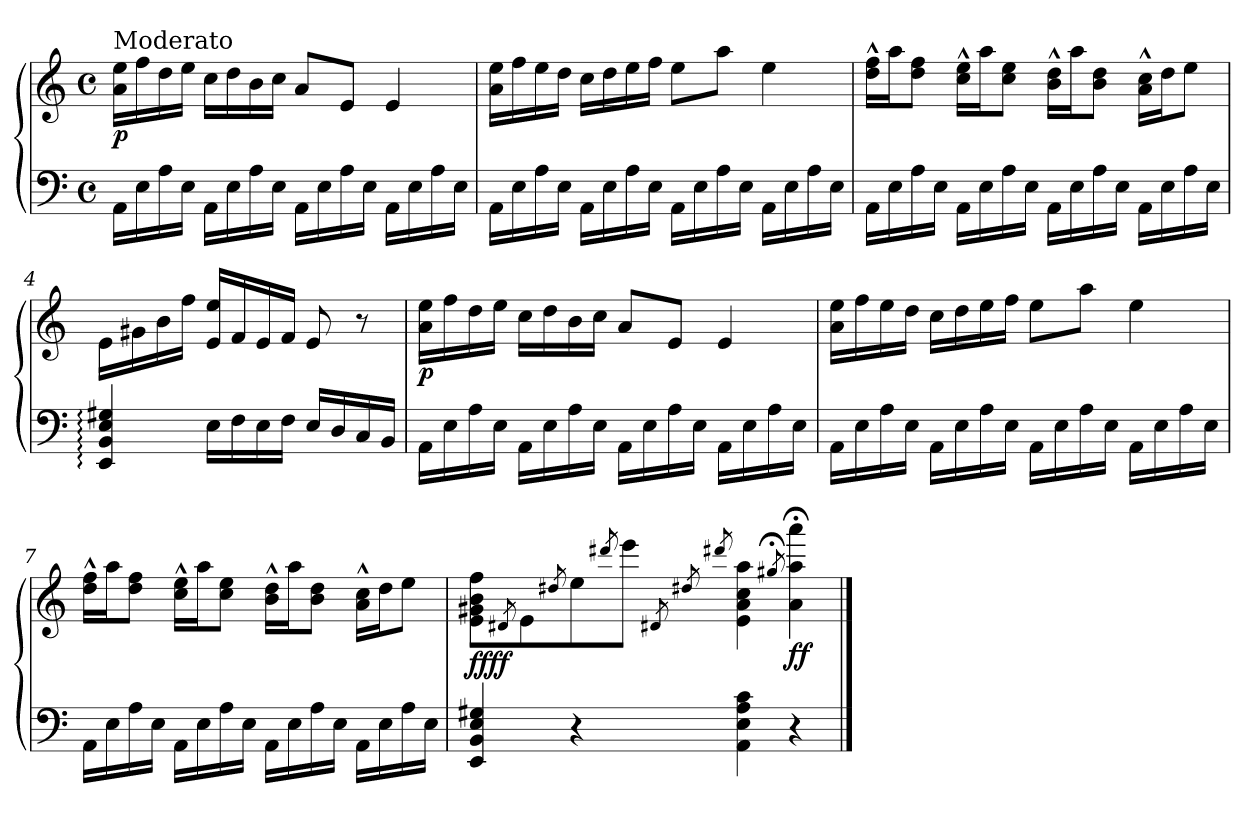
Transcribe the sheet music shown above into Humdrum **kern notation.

**kern	**kern	**dynam
*part1	*part1	*part1
*staff2	*staff1	*staff1/2
*clefF4	*clefG2	*
*k[]	*k[]	*
*M4/4	*M4/4	*
*met(c)	*met(c)	*
=1	=1	=1
!	!LO:TX:a:t=Moderato	!
!	!	!LO:DY:b
16AA\LL	16a\ 16ee\LL	p
16E\	16ff\	.
16A\	16dd\	.
16E\JJ	16ee\JJ	.
16AA\LL	16cc\LL	.
16E\	16dd\	.
16A\	16b\	.
16E\JJ	16cc\JJ	.
16AA\LL	8a/L	.
16E\	.	.
16A\	8e/J	.
16E\JJ	.	.
16AA\LL	4e/	.
16E\	.	.
16A\	.	.
16E\JJ	.	.
=2	=2	=2
16AA\LL	16a\ 16ee\LL	.
16E\	16ff\	.
16A\	16ee\	.
16E\JJ	16dd\JJ	.
16AA\LL	16cc\LL	.
16E\	16dd\	.
16A\	16ee\	.
16E\JJ	16ff\JJ	.
16AA\LL	8ee\L	.
16E\	.	.
16A\	8aa\J	.
16E\JJ	.	.
16AA\LL	4ee\	.
16E\	.	.
16A\	.	.
16E\JJ	.	.
=3	=3	=3
16AA\LL	16dd^^\ 16ff^^\LL	.
16E\	16aa\J	.
16A\	8dd\ 8ff\J	.
16E\JJ	.	.
16AA\LL	16cc^^\ 16ee^^\LL	.
16E\	16aa\J	.
16A\	8cc\ 8ee\J	.
16E\JJ	.	.
16AA\LL	16b^^\ 16dd^^\LL	.
16E\	16aa\J	.
16A\	8b\ 8dd\J	.
16E\JJ	.	.
16AA\LL	16a^^\ 16cc^^\LL	.
16E\	16dd\J	.
16A\	8ee\J	.
16E\JJ	.	.
!!LO:LB:g=z
=4	=4	=4
4EE:/ 4BB:/ 4E:/ 4G#X:/	16e\LL	.
.	16g#X\	.
.	16b\	.
.	16ff\JJ	.
16E\LL	16e/ 16ee/LL	.
16F\	16f/	.
16E\	16e/	.
16F\JJ	16f/JJ	.
16E/LL	8e/	.
16D/	.	.
16C/	8r	.
16BB/JJ	.	.
=5	=5	=5
!	!	!LO:DY:b
16AA\LL	16a\ 16ee\LL	p
16E\	16ff\	.
16A\	16dd\	.
16E\JJ	16ee\JJ	.
16AA\LL	16cc\LL	.
16E\	16dd\	.
16A\	16b\	.
16E\JJ	16cc\JJ	.
16AA\LL	8a/L	.
16E\	.	.
16A\	8e/J	.
16E\JJ	.	.
16AA\LL	4e/	.
16E\	.	.
16A\	.	.
16E\JJ	.	.
=6	=6	=6
16AA\LL	16a\ 16ee\LL	.
16E\	16ff\	.
16A\	16ee\	.
16E\JJ	16dd\JJ	.
16AA\LL	16cc\LL	.
16E\	16dd\	.
16A\	16ee\	.
16E\JJ	16ff\JJ	.
16AA\LL	8ee\L	.
16E\	.	.
16A\	8aa\J	.
16E\JJ	.	.
16AA\LL	4ee\	.
16E\	.	.
16A\	.	.
16E\JJ	.	.
!!LO:LB:g=z
=7	=7	=7
16AA\LL	16dd^^\ 16ff^^\LL	.
16E\	16aa\J	.
16A\	8dd\ 8ff\J	.
16E\JJ	.	.
16AA\LL	16cc^^\ 16ee^^\LL	.
16E\	16aa\J	.
16A\	8cc\ 8ee\J	.
16E\JJ	.	.
16AA\LL	16b^^\ 16dd^^\LL	.
16E\	16aa\J	.
16A\	8b\ 8dd\J	.
16E\JJ	.	.
16AA\LL	16a^^\ 16cc^^\LL	.
16E\	16dd\J	.
16A\	8ee\J	.
16E\JJ	.	.
=8	=8	=8
!	!	!LO:DY:b
!	!	!LO:DY:n=1:b
!	!	!LO:DY:n=2:b
!	!	!LO:DY:n=3:b
4EE/ 4BB/ 4E/ 4G#X/	8e\ 8g#X\ 8b\ 8ff\L	f f f f
.	8qd#X/	.
.	8e\	.
.	8qdd#X/	.
4r	8ee\	.
.	8qddd#X/	.
.	8eee\J	.
.	8qd#X/	.
.	8qdd#X/	.
.	8qddd#X/	.
4AA\ 4E\ 4A\ 4c\	4e\ 4a\ 4cc\ 4aa\	.
.	8qgg#X;</	.
!	!	!LO:DY:n=4:b
4r	4a;<\ 4aa;<\ 4aaa;<\	ff
==	==	==
*-	*-	*-
